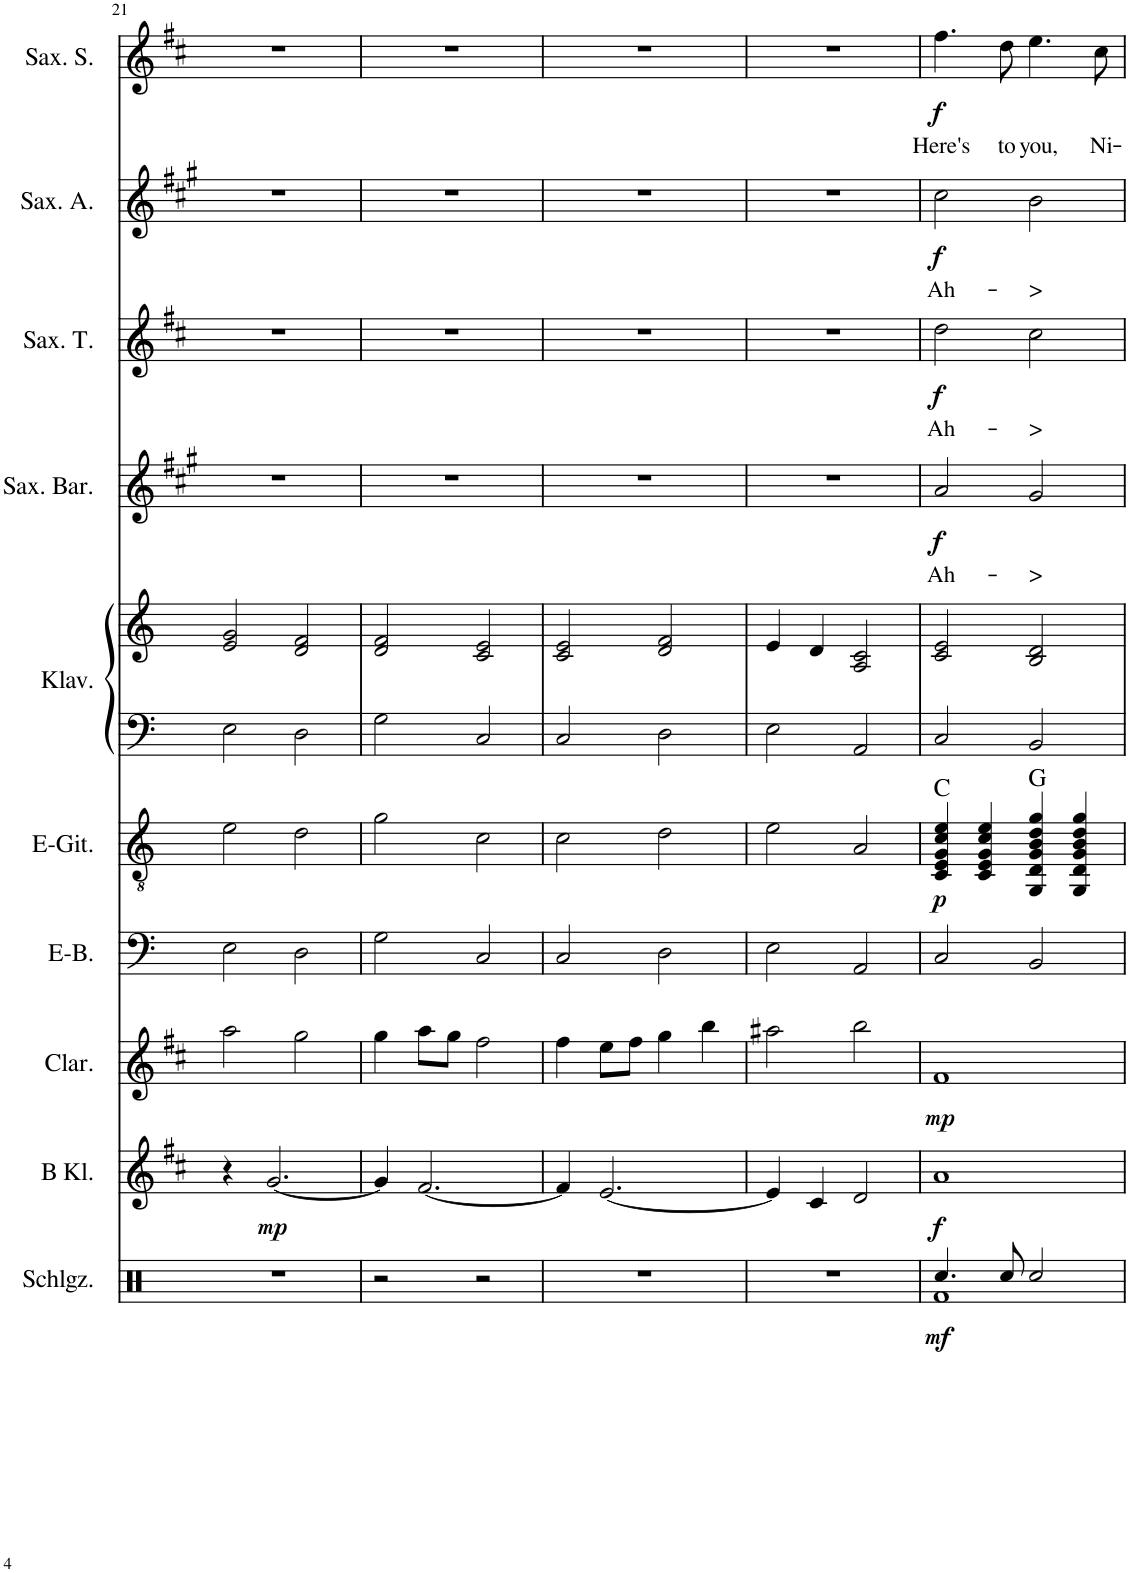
**kern	**dynam	**kern	**dynam	**kern	**dynam	**kern	**kern	**dynam	**harte	**kern	**kern	**kern	**text	**dynam	**kern	**text	**dynam	**kern	**text	**dynam	**kern	**text	**dynam
*part10	*part10	*part9	*part9	*part8	*part8	*part7	*part6	*part6	*part6	*part5	*part5	*part4	*part4	*part4	*part3	*part3	*part3	*part2	*part2	*part2	*part1	*part1	*part1
*staff11	*staff11	*staff10	*staff10	*staff9	*staff9	*staff8	*staff7	*staff7	*	*staff6	*staff5	*staff4	*staff4	*staff4	*staff3	*staff3	*staff3	*staff2	*staff2	*staff2	*staff1	*staff1	*staff1
*I"Schlagzeug	*	*I"Klarinette in B	*	*I"Clarinette	*	*I"Elektrischer Bass	*I"Elektrische Gitarre	*	*	*I"Klavier	*	*I"Saxophone baryton	*	*	*I"Saxophone ténor	*	*	*I"Saxophone alto	*	*	*I"Saxophone soprano	*	*
*I'Schlgz.	*	*	*	*I'Clar.	*	*I'E-B.	*I'E-Git.	*	*	*I'Klav.	*	*I'Sax. Bar.	*	*	*I'Sax. T.	*	*	*I'Sax. A.	*	*	*I'Sax. S.	*	*
!!LO:PB:g=z
*clefX	*	*clefG2	*	*clefG2	*	*clefF4	*clefGv2	*	*	*clefF4	*clefG2	*clefG2	*	*	*clefG2	*	*	*clefG2	*	*	*clefG2	*	*
*	*	*Trd1c2	*	*Trd1c2	*	*Trd7c12	*	*	*	*	*	*Trd12c21	*	*	*Trd8c14	*	*	*Trd5c9	*	*	*Trd1c2	*	*
*k[]	*	*k[f#c#]	*	*k[f#c#]	*	*k[]	*k[]	*	*	*k[]	*k[]	*k[f#c#g#]	*	*	*k[f#c#]	*	*	*k[f#c#g#]	*	*	*k[f#c#]	*	*
*M4/4	*	*M4/4	*	*M4/4	*	*M4/4	*M4/4	*	*	*M4/4	*M4/4	*M4/4	*	*	*M4/4	*	*	*M4/4	*	*	*M4/4	*	*
=21	=21	=21	=21	=21	=21	=21	=21	=21	=21	=21	=21	=21	=21	=21	=21	=21	=21	=21	=21	=21	=21	=21	=21
1r	.	4r	.	2aa\	.	2E\	2e\	.	.	2E\	2e/ 2g/	1r	.	.	1r	.	.	1r	.	.	1r	.	.
!	!	!	!LO:DY:b	!	!	!	!	!	!	!	!	!	!	!	!	!	!	!	!	!	!	!	!
.	.	[2.g/	mp	.	.	.	.	.	.	.	.	.	.	.	.	.	.	.	.	.	.	.	.
.	.	.	.	2gg\	.	2D\	2d\	.	.	2D\	2d/ 2f/	.	.	.	.	.	.	.	.	.	.	.	.
=22	=22	=22	=22	=22	=22	=22	=22	=22	=22	=22	=22	=22	=22	=22	=22	=22	=22	=22	=22	=22	=22	=22	=22
2r	.	4g/]	.	4gg\	.	2G\	2g\	.	.	2G\	2d/ 2f/	1r	.	.	1r	.	.	1r	.	.	1r	.	.
.	.	[2.f#/	.	8aa\L	.	.	.	.	.	.	.	.	.	.	.	.	.	.	.	.	.	.	.
.	.	.	.	8gg\J	.	.	.	.	.	.	.	.	.	.	.	.	.	.	.	.	.	.	.
2r	.	.	.	2ff#\	.	2C/	2c\	.	.	2C/	2c/ 2e/	.	.	.	.	.	.	.	.	.	.	.	.
=23	=23	=23	=23	=23	=23	=23	=23	=23	=23	=23	=23	=23	=23	=23	=23	=23	=23	=23	=23	=23	=23	=23	=23
1r	.	4f#/]	.	4ff#\	.	2C/	2c\	.	.	2C/	2c/ 2e/	1r	.	.	1r	.	.	1r	.	.	1r	.	.
.	.	[2.e/	.	8ee\L	.	.	.	.	.	.	.	.	.	.	.	.	.	.	.	.	.	.	.
.	.	.	.	8ff#\J	.	.	.	.	.	.	.	.	.	.	.	.	.	.	.	.	.	.	.
.	.	.	.	4gg\	.	2D\	2d\	.	.	2D\	2d/ 2f/	.	.	.	.	.	.	.	.	.	.	.	.
.	.	.	.	4bb\	.	.	.	.	.	.	.	.	.	.	.	.	.	.	.	.	.	.	.
=24	=24	=24	=24	=24	=24	=24	=24	=24	=24	=24	=24	=24	=24	=24	=24	=24	=24	=24	=24	=24	=24	=24	=24
1r	.	4e/]	.	2aa#X\	.	2E\	2e\	.	.	2E\	4e/	1r	.	.	1r	.	.	1r	.	.	1r	.	.
.	.	4c#/	.	.	.	.	.	.	.	.	4d/	.	.	.	.	.	.	.	.	.	.	.	.
.	.	2d/	.	2bb\	.	2AA/	2A/	.	.	2AA/	2A/ 2c/	.	.	.	.	.	.	.	.	.	.	.	.
=25	=25	=25	=25	=25	=25	=25	=25	=25	=25	=25	=25	=25	=25	=25	=25	=25	=25	=25	=25	=25	=25	=25	=25
*^	*	*	*	*	*	*	*	*	*	*	*	*	*	*	*	*	*	*	*	*	*	*	*
!	!	!LO:DY:b	!	!LO:DY:b	!	!LO:DY:b	!	!	!LO:DY:b	!	!	!	!	!LO:LY:b	!LO:DY:b	!	!LO:LY:b	!LO:DY:b	!	!LO:LY:b	!LO:DY:b	!	!LO:LY:b	!LO:DY:b
4.Rcc/	1Rf	mf	1a	f	1f#	mp	2C/	4C/ 4E/ 4G/ 4c/ 4e/	p	C:maj	2C/	2c/ 2e/	2a/	Ah-	f	2dd\	Ah-	f	2cc#\	Ah-	f	4.ff#\	Here's	f
.	.	.	.	.	.	.	.	4C/ 4E/ 4G/ 4c/ 4e/	.	.	.	.	.	.	.	.	.	.	.	.	.	.	.	.
!	!	!	!	!	!	!	!	!	!	!	!	!	!	!	!	!	!	!	!	!	!	!	!LO:LY:b	!
8Rcc/	.	.	.	.	.	.	.	.	.	.	.	.	.	.	.	.	.	.	.	.	.	8dd\	to	.
!	!	!	!	!	!	!	!	!	!	!	!	!	!	!LO:LY:b	!	!	!LO:LY:b	!	!	!LO:LY:b	!	!	!LO:LY:b	!
2Rcc/	.	.	.	.	.	.	2BB/	4GG/ 4D/ 4G/ 4B/ 4d/ 4g/	.	G:maj	2BB/	2B/ 2d/	2g#/	->	.	2cc#\	->	.	2b\	->	.	4.ee\	you,	.
.	.	.	.	.	.	.	.	4GG/ 4D/ 4G/ 4B/ 4d/ 4g/	.	.	.	.	.	.	.	.	.	.	.	.	.	.	.	.
!	!	!	!	!	!	!	!	!	!	!	!	!	!	!	!	!	!	!	!	!	!	!	!LO:LY:b	!
.	.	.	.	.	.	.	.	.	.	.	.	.	.	.	.	.	.	.	.	.	.	8cc#\	Ni-	.
*v	*v	*	*	*	*	*	*	*	*	*	*	*	*	*	*	*	*	*	*	*	*	*	*	*
=	=	=	=	=	=	=	=	=	=	=	=	=	=	=	=	=	=	=	=	=	=	=	=
*-	*-	*-	*-	*-	*-	*-	*-	*-	*-	*-	*-	*-	*-	*-	*-	*-	*-	*-	*-	*-	*-	*-	*-
